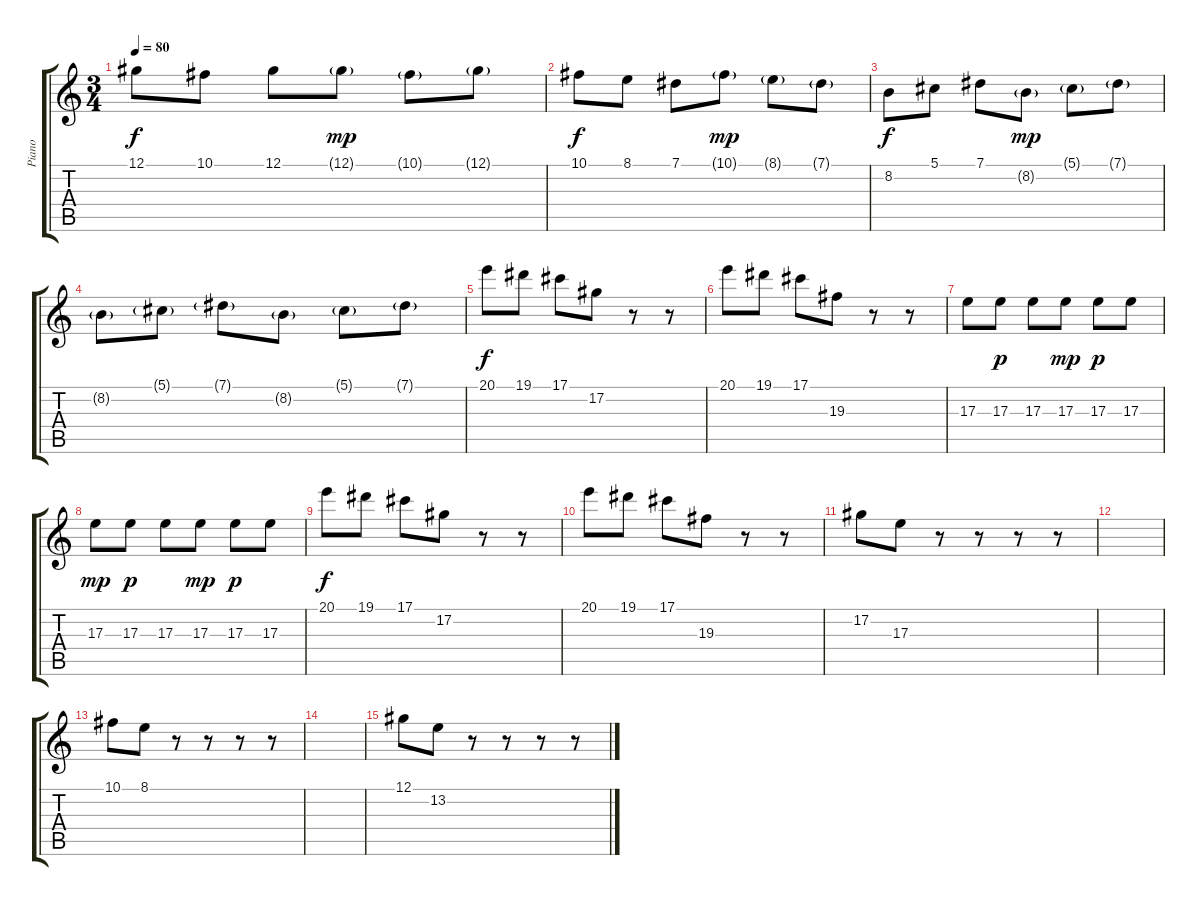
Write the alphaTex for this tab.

\track ("Piano" "Piano") {instrument acousticgrandpiano}
\staff {score tabs}
\tuning (Ab4 Eb4 B3 Gb3 Db3 Ab2) {hide}
\ts (3 4)
\tempo 80
\clef g2
\ks c
12.1.8{dy f} 10.1.8 12.1.8 12.1{g}.8{dy mp} 10.1{g}.8 12.1{g}.8 |
10.1.8{dy f} 8.1.8 7.1.8 10.1{g}.8{dy mp} 8.1{g}.8 7.1{g}.8 |
8.2.8{dy f} 5.1.8 7.1.8 8.2{g}.8{dy mp} 5.1{g}.8 7.1{g}.8 |
8.2{g}.8 5.1{g}.8 7.1{g}.8 8.2{g}.8 5.1{g}.8 7.1{g}.8 |
20.1.8{dy f} 19.1.8 17.1.8 17.2.8 r.8 r.8 |
20.1.8 19.1.8 17.1.8 19.3.8 r.8 r.8 |
17.3.8 17.3.8{dy p} 17.3.8 17.3.8{dy mp} 17.3.8{dy p} 17.3.8 |
17.3.8{dy mp} 17.3.8{dy p} 17.3.8 17.3.8{dy mp} 17.3.8{dy p} 17.3.8 |
20.1.8{dy f} 19.1.8 17.1.8 17.2.8 r.8 r.8 |
20.1.8 19.1.8 17.1.8 19.3.8 r.8 r.8 |
17.2.8 17.3.8 r.8 r.8 r.8 r.8 |
|
10.1.8 8.1.8 r.8 r.8 r.8 r.8 |
|
12.1.8 13.2.8 r.8 r.8 r.8 r.8
